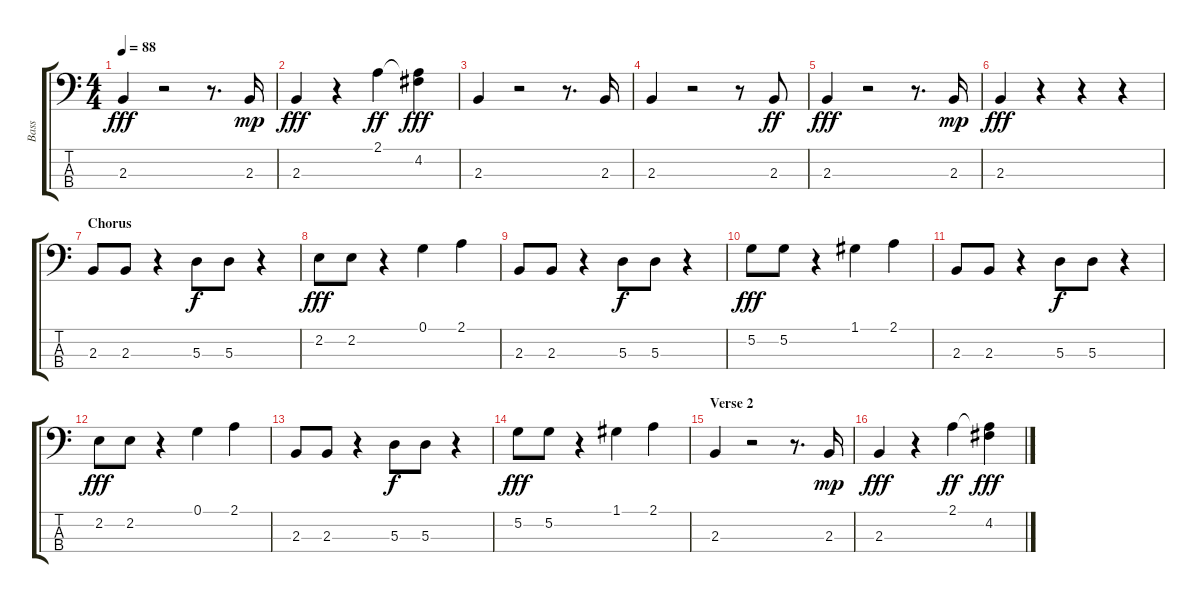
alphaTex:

\track ("Bass" "Bass") {instrument fretlessbass}
\staff {score tabs}
\tuning (G2 D2 A1 E1) {hide}
\ts (4 4)
\tempo 88
\clef f4
\ks c
2.3.4{dy fff} r.2 r.8{d} 2.3.16{dy mp} |
2.3.4{dy fff} r.4 2.1.4{dy ff} (2.1{t} 4.2).4{dy fff} |
2.3.4 r.2 r.8{d} 2.3.16 |
2.3.4 r.2 r.8 2.3.8{dy ff} |
2.3.4{dy fff} r.2 r.8{d} 2.3.16{dy mp} |
2.3.4{dy fff} r.4 r.4 r.4 |
\section ("" "Chorus")
2.3.8 2.3.8 r.4 5.3.8{dy f} 5.3.8 r.4 |
2.2.8{dy fff} 2.2.8 r.4 0.1.4 2.1.4 |
2.3.8 2.3.8 r.4 5.3.8{dy f} 5.3.8 r.4 |
5.2.8{dy fff} 5.2.8 r.4 1.1.4 2.1.4 |
2.3.8 2.3.8 r.4 5.3.8{dy f} 5.3.8 r.4 |
2.2.8{dy fff} 2.2.8 r.4 0.1.4 2.1.4 |
2.3.8 2.3.8 r.4 5.3.8{dy f} 5.3.8 r.4 |
5.2.8{dy fff} 5.2.8 r.4 1.1.4 2.1.4 |
\section ("" "Verse 2")
2.3.4 r.2 r.8{d} 2.3.16{dy mp} |
2.3.4{dy fff} r.4 2.1.4{dy ff} (2.1{t} 4.2).4{dy fff}
